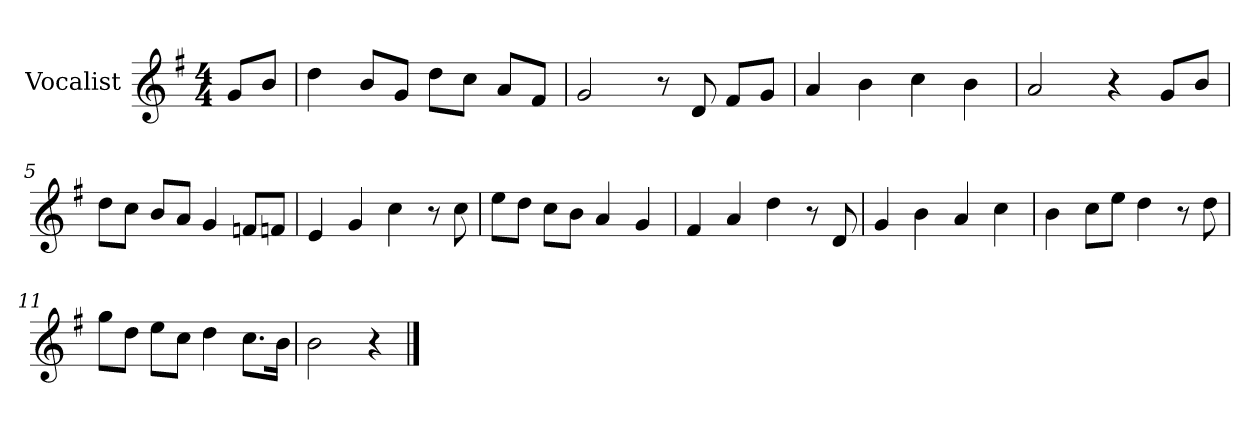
**kern
*part1
*staff1
*I"Vocalist
*k[f#]
*G:
*M4/4
=
8gL
8bJ
=1
4dd
8bL
8gJ
8ddL
8ccJ
8aL
8f#J
=2
2g
8r
8d
8f#L
8gJ
=3
4a
4b
4cc
4b
=4
2a
4r
8gL
8bJ
=5
8ddL
8ccJ
8bL
8aJ
4g
8fnL
8fnJ
=6
4e
4g
4cc
8r
8cc
=7
8eeL
8ddJ
8ccL
8bJ
4a
4g
=8
4f#
4a
4dd
8r
8d
=9
4g
4b
4a
4cc
=10
4b
8ccL
8eeJ
4dd
8r
8dd
=11
8ggL
8ddJ
8eeL
8ccJ
4dd
8.ccL
16bJk
=12
2b
4r
==
*-
